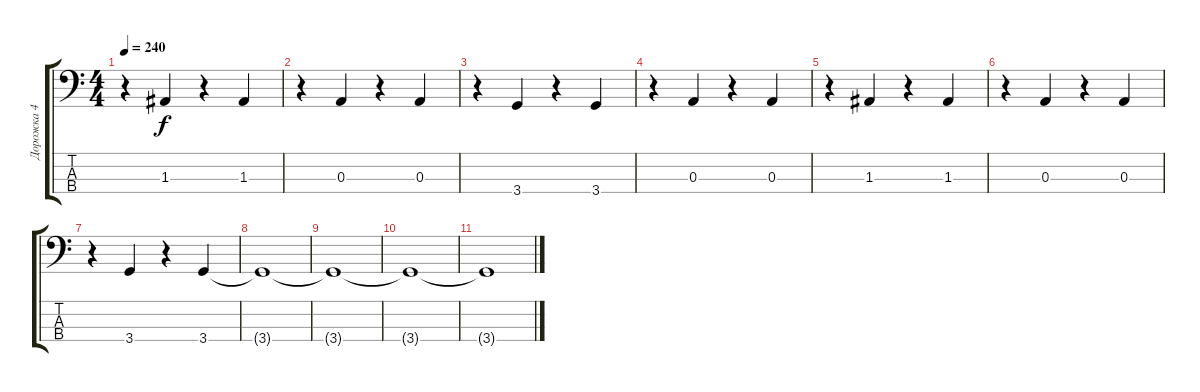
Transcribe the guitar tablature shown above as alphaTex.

\track ("Дорожка 4" "Дорожка 4") {instrument electricbassfinger}
\staff {score tabs}
\tuning (G2 D2 A1 E1) {hide}
\ts (4 4)
\tempo 240
\clef f4
\ks c
r.4{dy f} 1.3.4 r.4 1.3.4 |
r.4 0.3.4 r.4 0.3.4 |
r.4 3.4.4 r.4 3.4.4 |
r.4 0.3.4 r.4 0.3.4 |
r.4 1.3.4 r.4 1.3.4 |
r.4 0.3.4 r.4 0.3.4 |
r.4 3.4.4 r.4 3.4.4 |
3.4{t}.1 |
3.4{t}.1 |
3.4{t}.1 |
3.4{t}.1
